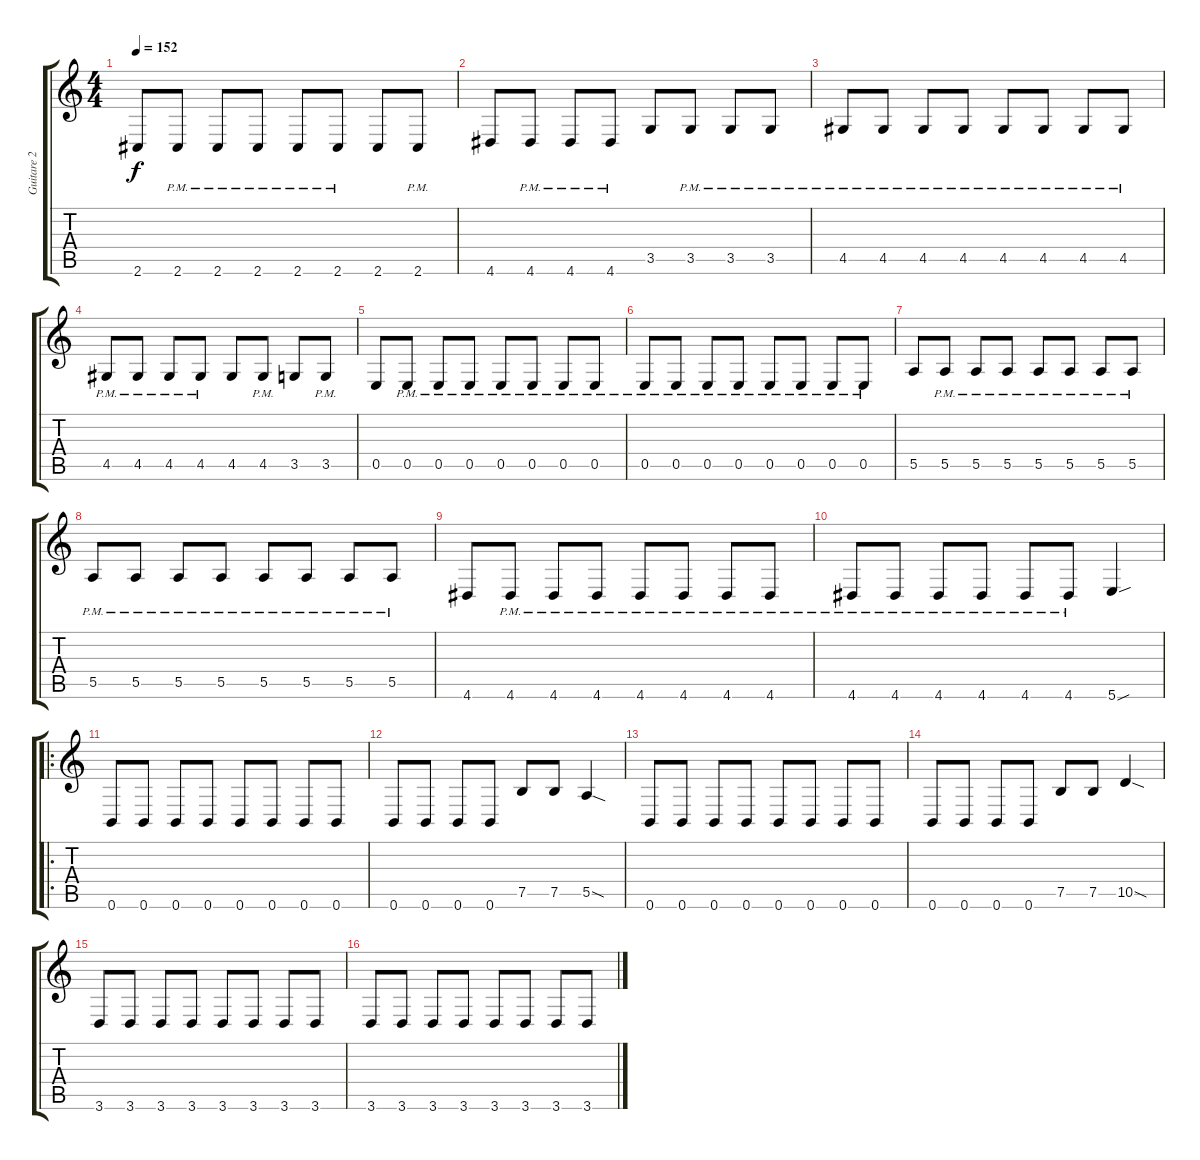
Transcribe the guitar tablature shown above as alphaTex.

\track ("Guitare 2" "Guitare 2") {instrument distortionguitar}
\staff {score tabs}
\tuning (B3 Gb3 D3 A2 E2 B1) {hide}
\ts (4 4)
\tempo 152
\clef g2
\ks c
2.6.8{dy f} 2.6{pm}.8 2.6{pm}.8 2.6{pm}.8 2.6{pm}.8 2.6{pm}.8 2.6.8 2.6{pm}.8 |
4.6.8 4.6{pm}.8 4.6{pm}.8 4.6{pm}.8 3.5.8 3.5{pm}.8 3.5{pm}.8 3.5{pm}.8 |
4.5{pm}.8 4.5{pm}.8 4.5{pm}.8 4.5{pm}.8 4.5{pm}.8 4.5{pm}.8 4.5{pm}.8 4.5{pm}.8 |
4.5{pm}.8 4.5{pm}.8 4.5{pm}.8 4.5{pm}.8 4.5.8 4.5{pm}.8 3.5.8 3.5{pm}.8 |
0.5.8 0.5{pm}.8 0.5{pm}.8 0.5{pm}.8 0.5{pm}.8 0.5{pm}.8 0.5{pm}.8 0.5{pm}.8 |
0.5{pm}.8 0.5{pm}.8 0.5{pm}.8 0.5{pm}.8 0.5{pm}.8 0.5{pm}.8 0.5{pm}.8 0.5{pm}.8 |
5.5.8 5.5{pm}.8 5.5{pm}.8 5.5{pm}.8 5.5{pm}.8 5.5{pm}.8 5.5{pm}.8 5.5{pm}.8 |
5.5{pm}.8 5.5{pm}.8 5.5{pm}.8 5.5{pm}.8 5.5{pm}.8 5.5{pm}.8 5.5{pm}.8 5.5{pm}.8 |
4.6.8 4.6{pm}.8 4.6{pm}.8 4.6{pm}.8 4.6{pm}.8 4.6{pm}.8 4.6{pm}.8 4.6{pm}.8 |
4.6{pm}.8 4.6{pm}.8 4.6{pm}.8 4.6{pm}.8 4.6{pm}.8 4.6{pm}.8 5.6{sou}.4 |
\ro
0.6.8 0.6.8 0.6.8 0.6.8 0.6.8 0.6.8 0.6.8 0.6.8 |
0.6.8 0.6.8 0.6.8 0.6.8 7.5.8 7.5.8 5.5{sod}.4 |
0.6.8 0.6.8 0.6.8 0.6.8 0.6.8 0.6.8 0.6.8 0.6.8 |
0.6.8 0.6.8 0.6.8 0.6.8 7.5.8 7.5.8 10.5{sod}.4 |
3.6.8 3.6.8 3.6.8 3.6.8 3.6.8 3.6.8 3.6.8 3.6.8 |
3.6.8 3.6.8 3.6.8 3.6.8 3.6.8 3.6.8 3.6.8 3.6.8
